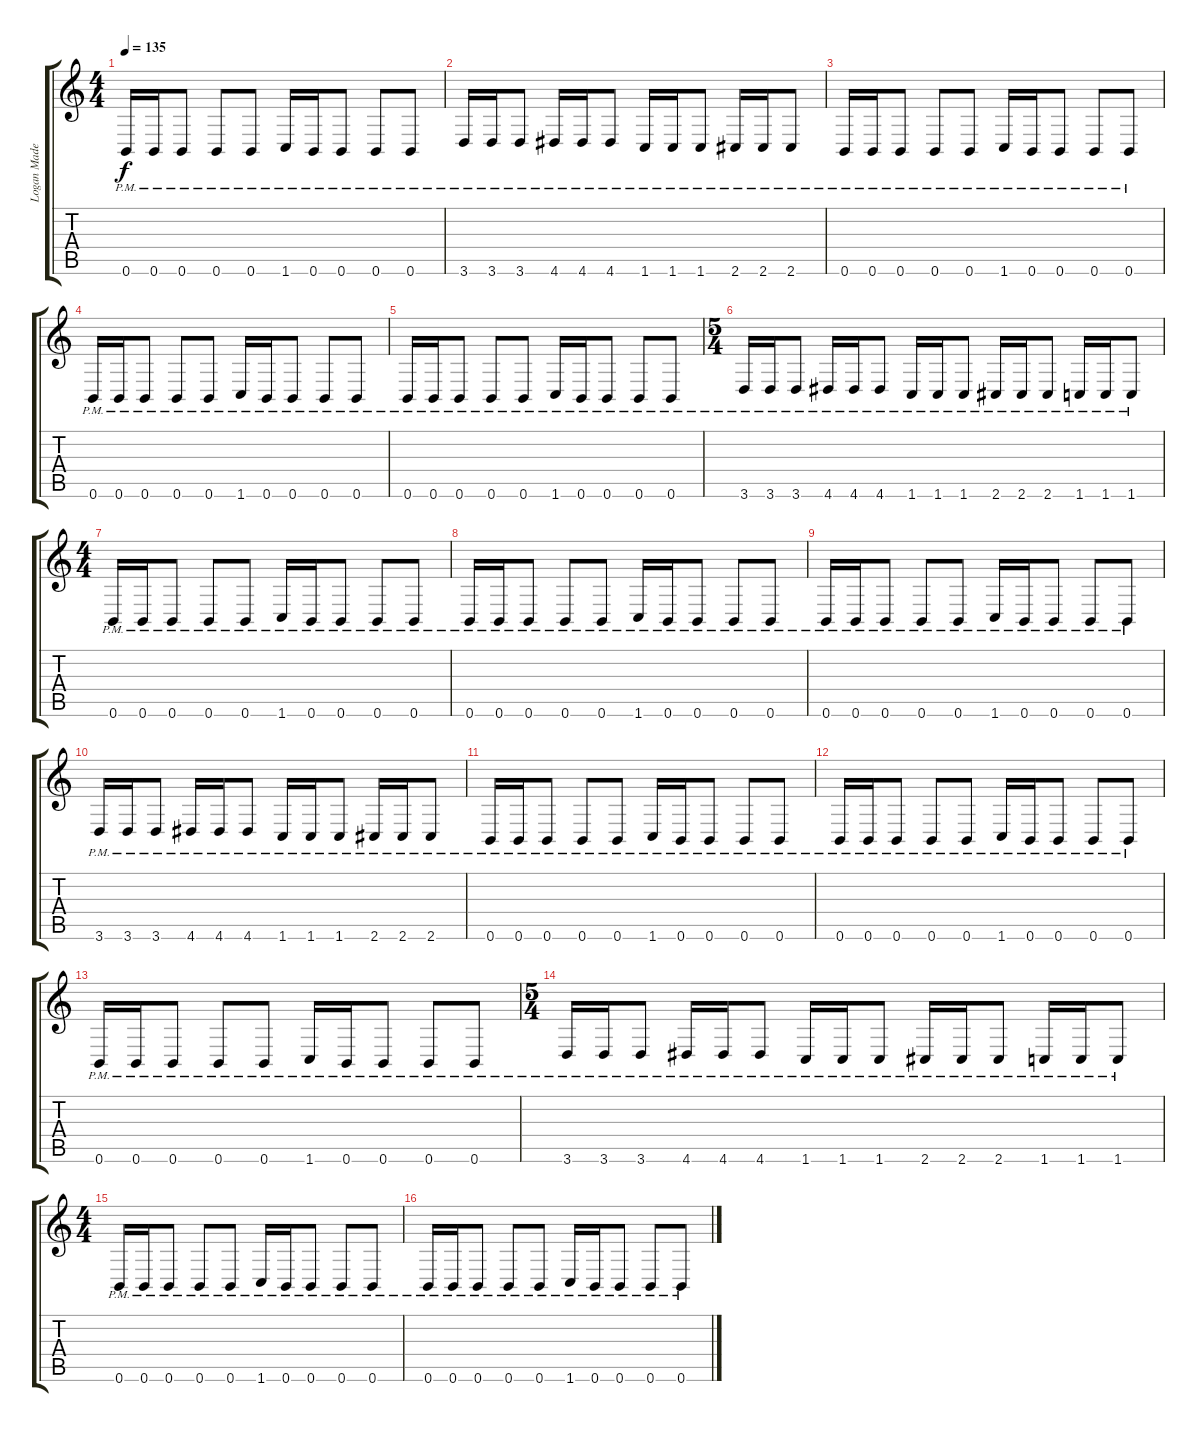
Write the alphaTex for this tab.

\track ("Logan Mader" "Logan Made") {instrument distortionguitar}
\staff {score tabs}
\tuning (Db4 Ab3 E3 B2 Gb2 B1) {hide}
\ts (4 4)
\tempo 135
\clef g2
\ks c
0.6{pm}.16{dy f} 0.6{pm}.16 0.6{pm}.8 0.6{pm}.8 0.6{pm}.8 1.6{pm}.16 0.6{pm}.16 0.6{pm}.8 0.6{pm}.8 0.6{pm}.8 |
3.6{pm}.16 3.6{pm}.16 3.6{pm}.8 4.6{pm}.16 4.6{pm}.16 4.6{pm}.8 1.6{pm}.16 1.6{pm}.16 1.6{pm}.8 2.6{pm}.16 2.6{pm}.16 2.6{pm}.8 |
0.6{pm}.16 0.6{pm}.16 0.6{pm}.8 0.6{pm}.8 0.6{pm}.8 1.6{pm}.16 0.6{pm}.16 0.6{pm}.8 0.6{pm}.8 0.6{pm}.8 |
0.6{pm}.16 0.6{pm}.16 0.6{pm}.8 0.6{pm}.8 0.6{pm}.8 1.6{pm}.16 0.6{pm}.16 0.6{pm}.8 0.6{pm}.8 0.6{pm}.8 |
0.6{pm}.16 0.6{pm}.16 0.6{pm}.8 0.6{pm}.8 0.6{pm}.8 1.6{pm}.16 0.6{pm}.16 0.6{pm}.8 0.6{pm}.8 0.6{pm}.8 |
\ts (5 4)
3.6{pm}.16 3.6{pm}.16 3.6{pm}.8 4.6{pm}.16 4.6{pm}.16 4.6{pm}.8 1.6{pm}.16 1.6{pm}.16 1.6{pm}.8 2.6{pm}.16 2.6{pm}.16 2.6{pm}.8 1.6{pm}.16 1.6{pm}.16 1.6{pm}.8 |
\ts (4 4)
0.6{pm}.16 0.6{pm}.16 0.6{pm}.8 0.6{pm}.8 0.6{pm}.8 1.6{pm}.16 0.6{pm}.16 0.6{pm}.8 0.6{pm}.8 0.6{pm}.8 |
0.6{pm}.16 0.6{pm}.16 0.6{pm}.8 0.6{pm}.8 0.6{pm}.8 1.6{pm}.16 0.6{pm}.16 0.6{pm}.8 0.6{pm}.8 0.6{pm}.8 |
0.6{pm}.16 0.6{pm}.16 0.6{pm}.8 0.6{pm}.8 0.6{pm}.8 1.6{pm}.16 0.6{pm}.16 0.6{pm}.8 0.6{pm}.8 0.6{pm}.8 |
3.6{pm}.16 3.6{pm}.16 3.6{pm}.8 4.6{pm}.16 4.6{pm}.16 4.6{pm}.8 1.6{pm}.16 1.6{pm}.16 1.6{pm}.8 2.6{pm}.16 2.6{pm}.16 2.6{pm}.8 |
0.6{pm}.16 0.6{pm}.16 0.6{pm}.8 0.6{pm}.8 0.6{pm}.8 1.6{pm}.16 0.6{pm}.16 0.6{pm}.8 0.6{pm}.8 0.6{pm}.8 |
0.6{pm}.16 0.6{pm}.16 0.6{pm}.8 0.6{pm}.8 0.6{pm}.8 1.6{pm}.16 0.6{pm}.16 0.6{pm}.8 0.6{pm}.8 0.6{pm}.8 |
0.6{pm}.16 0.6{pm}.16 0.6{pm}.8 0.6{pm}.8 0.6{pm}.8 1.6{pm}.16 0.6{pm}.16 0.6{pm}.8 0.6{pm}.8 0.6{pm}.8 |
\ts (5 4)
3.6{pm}.16 3.6{pm}.16 3.6{pm}.8 4.6{pm}.16 4.6{pm}.16 4.6{pm}.8 1.6{pm}.16 1.6{pm}.16 1.6{pm}.8 2.6{pm}.16 2.6{pm}.16 2.6{pm}.8 1.6{pm}.16 1.6{pm}.16 1.6{pm}.8 |
\ts (4 4)
0.6{pm}.16 0.6{pm}.16 0.6{pm}.8 0.6{pm}.8 0.6{pm}.8 1.6{pm}.16 0.6{pm}.16 0.6{pm}.8 0.6{pm}.8 0.6{pm}.8 |
0.6{pm}.16 0.6{pm}.16 0.6{pm}.8 0.6{pm}.8 0.6{pm}.8 1.6{pm}.16 0.6{pm}.16 0.6{pm}.8 0.6{pm}.8 0.6{pm}.8
